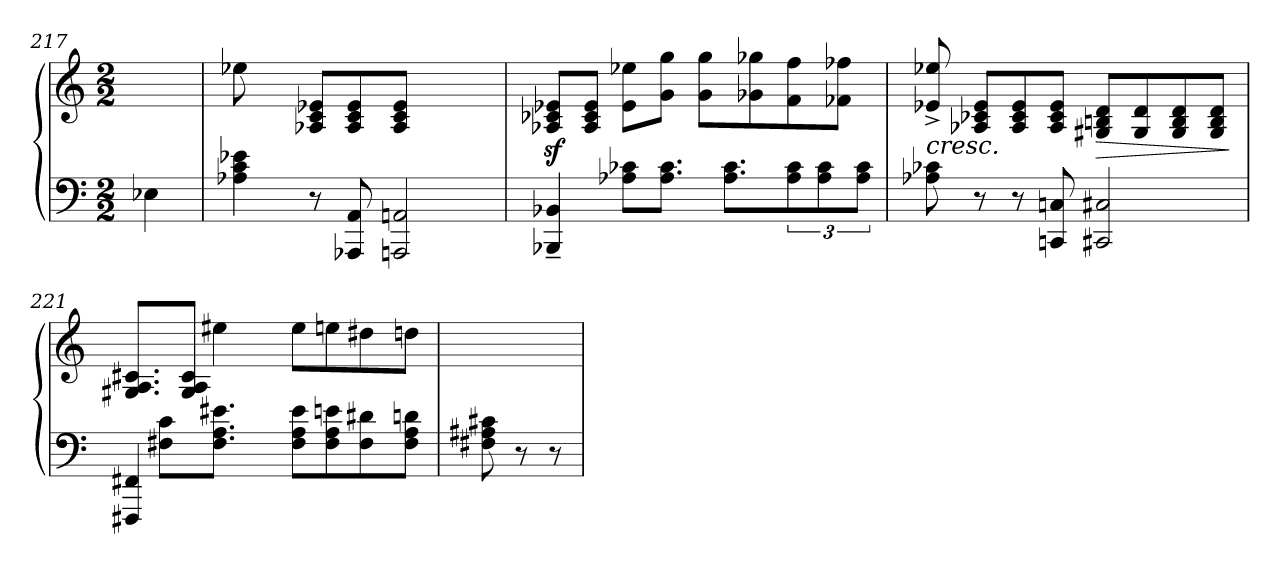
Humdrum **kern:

**kern	**kern	**dynam
*part1	*part1	*part1
*staff2	*staff1	*staff1/2
!!LO:LB:g=z
*clefF4	*clefG2	*
*k[]	*k[]	*
*M2/2	*M2/2	*
=217	=217	=217
4E-X\	4ryy	.
=218	=218	=218
4e-X\ 4c\ 4A-X\	8ee-X\	.
.	8ryy	.
8r	8e-X/ 8c/ 8A-X/L	.
8AA/ 8AAA-X/	8e-/ 8c/ 8A-/	.
2AAn/ 2AAAn/	8e-/ 8c/ 8A-/J	.
.	4.ryy	.
=219	=219	=219
4BB-X/~ 4BBB-X/~	8e-X/z< 8c-X/z< 8A-X/z<L	.
.	8e-/ 8c-/ 8A-/J	.
8c-X\ 8A-X\L	8ee-X\ 8e-\L	.
8.c-\ 8.A-\J	8gg\ 8g\J	.
.	8gg\ 8g\L	.
8.c-\ 8.A-\L	.	.
.	8gg-X\ 8g-X\	.
12c-\ 12A-\	8ff\ 8f\	.
12c-\ 12A-\	.	.
.	8ff-X\ 8f-X\J	.
12c-\ 12A-\J	.	.
!!LO:LB:g=z
=220	=220	=220
!	!	!LO:HP:b
8c-X\ 8A-X\	8ee-X/^ 8e-X/^	<
8r	8e-/ 8c-X/ 8A-X/L	.
8r	8e-/ 8c-/ 8A-/	.
8Cn/ 8CCn/	8e-/ 8c-/ 8A-/J	.
!	!	!LO:HP:b
2C#X/ 2CC#X/	8d/ 8Bn/ 8G#X/L	>
.	8d/ 8G#/	[
.	8d/ 8B/ 8G#/	.
.	8d/ 8B/ 8G#/J	.
.	.	]
=221	=221	=221
*^	*^	*
8ryy	4FF#X/ 4FFF#X/	4ryy	8.c#X/ 8.A/ 8.G#X/L	.
8c\ 8F#X\L	.	.	.	.
.	.	.	8c#/ 8A/ 8G#/J	.
8.e#X\ 8.A\ 8.F#\J	2.ryy	4ee#X\	.	.
.	.	.	2ryy	.
16ryy	.	.	.	.
8e#\ 8A\ 8F#\L	.	8ee#\L	.	.
8en\ 8A\ 8F#\	.	8een\	.	.
8d#X\ 8F#\	.	8dd#X\	.	.
.	.	.	8.ryy	.
8dn\ 8A\ 8F#\J	.	8ddn\J	.	.
*v	*v	*	*	*
*	*v	*v	*
=222	=222	=222
8c#X\ 8A#X\ 8F#X\	4.ryy	.
8r	.	.
8r	.	.
=	=	=
*-	*-	*-
